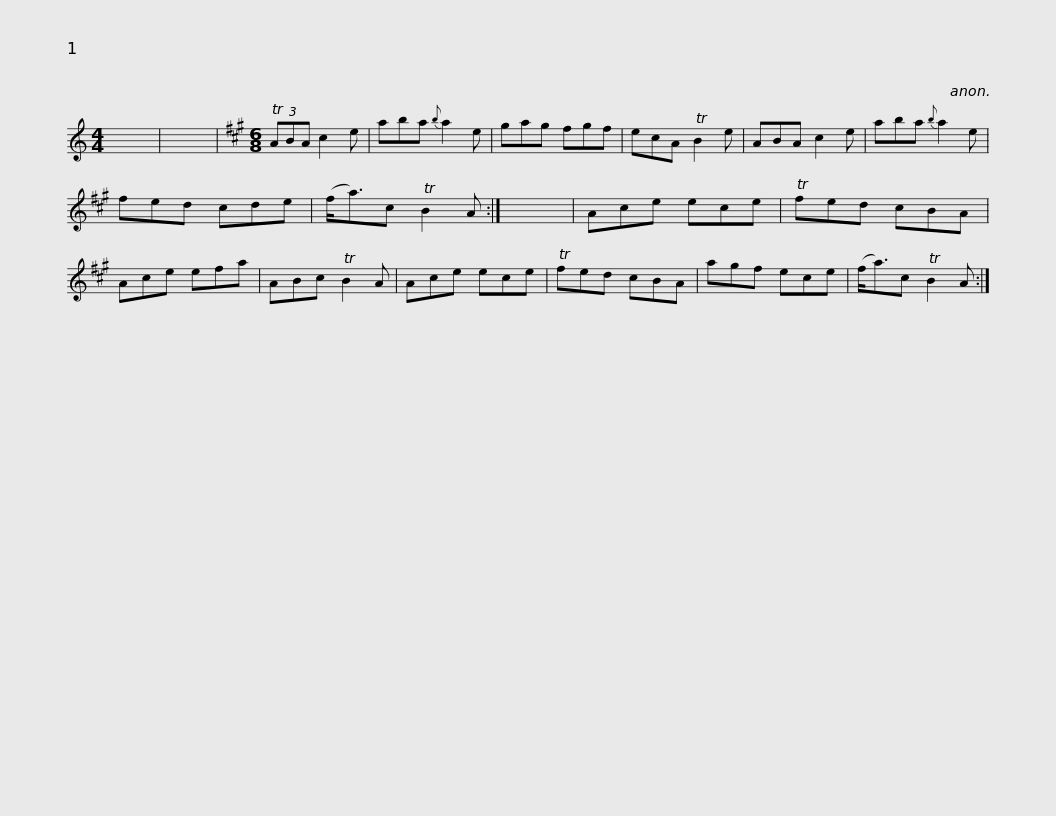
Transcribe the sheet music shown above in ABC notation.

X:1
L:1/8
M:4/4
I:linebreak $
K:C
V:1 treble
V:1
 x8 | x8 |[K:A][M:6/8] (3TABA c2 e | aba{b} a2 e | gag fgf | %5
 ecA TB2 e | ABA c2 e | aba{b} a2 e |$ fed cde | (f<a)c TB2 A :| %10
 x6 | Ace ece | Tfed cBA | Ace efa | ABc TB2 A | %15
 Ace ece |$ Tfed cBA | agf ece | (f<a)c TB2 A :| %19
